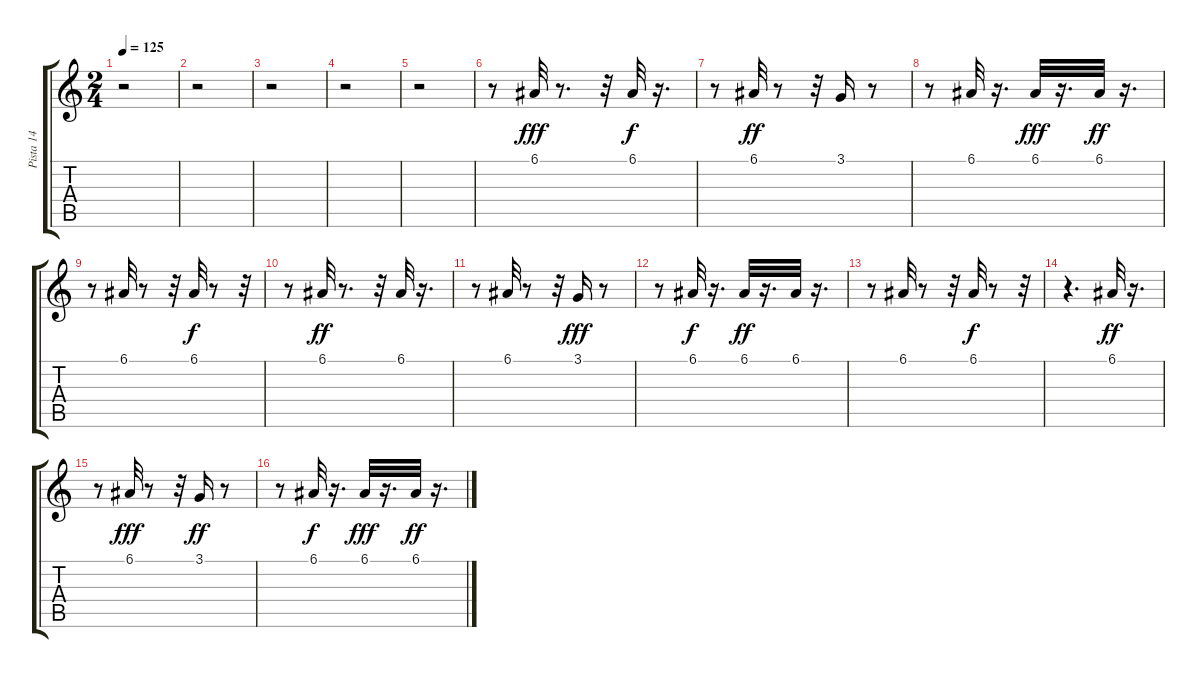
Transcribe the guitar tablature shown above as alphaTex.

\track ("Pista 14" "Pista 14") {instrument lead8bassandlead}
\staff {score tabs}
\tuning (E4 B3 G3 D3 A2 E2) {hide}
\ts (2 4)
\tempo 125
\clef g2
\ks c
r.2{dy ff} |
r.2 |
r.2 |
r.2 |
r.2 |
r.8 6.1.32{dy fff} r.8{d} r.32 6.1.32{dy f} r.16{d} |
r.8 6.1.32{dy ff} r.8 r.32 3.1.16 r.8 |
r.8 6.1.32 r.16{d} 6.1.32{dy fff} r.16{d} 6.1.32{dy ff} r.16{d} |
r.8 6.1.32 r.8 r.32 6.1.32{dy f} r.8 r.32 |
r.8 6.1.32{dy ff} r.8{d} r.32 6.1.32 r.16{d} |
r.8 6.1.32 r.8 r.32 3.1.16{dy fff} r.8 |
r.8 6.1.32{dy f} r.16{d} 6.1.32{dy ff} r.16{d} 6.1.32 r.16{d} |
r.8 6.1.32 r.8 r.32 6.1.32{dy f} r.8 r.32 |
r.4{d} 6.1.32{dy ff} r.16{d} |
r.8 6.1.32{dy fff} r.8 r.32 3.1.16{dy ff} r.8 |
r.8 6.1.32{dy f} r.16{d} 6.1.32{dy fff} r.16{d} 6.1.32{dy ff} r.16{d}
